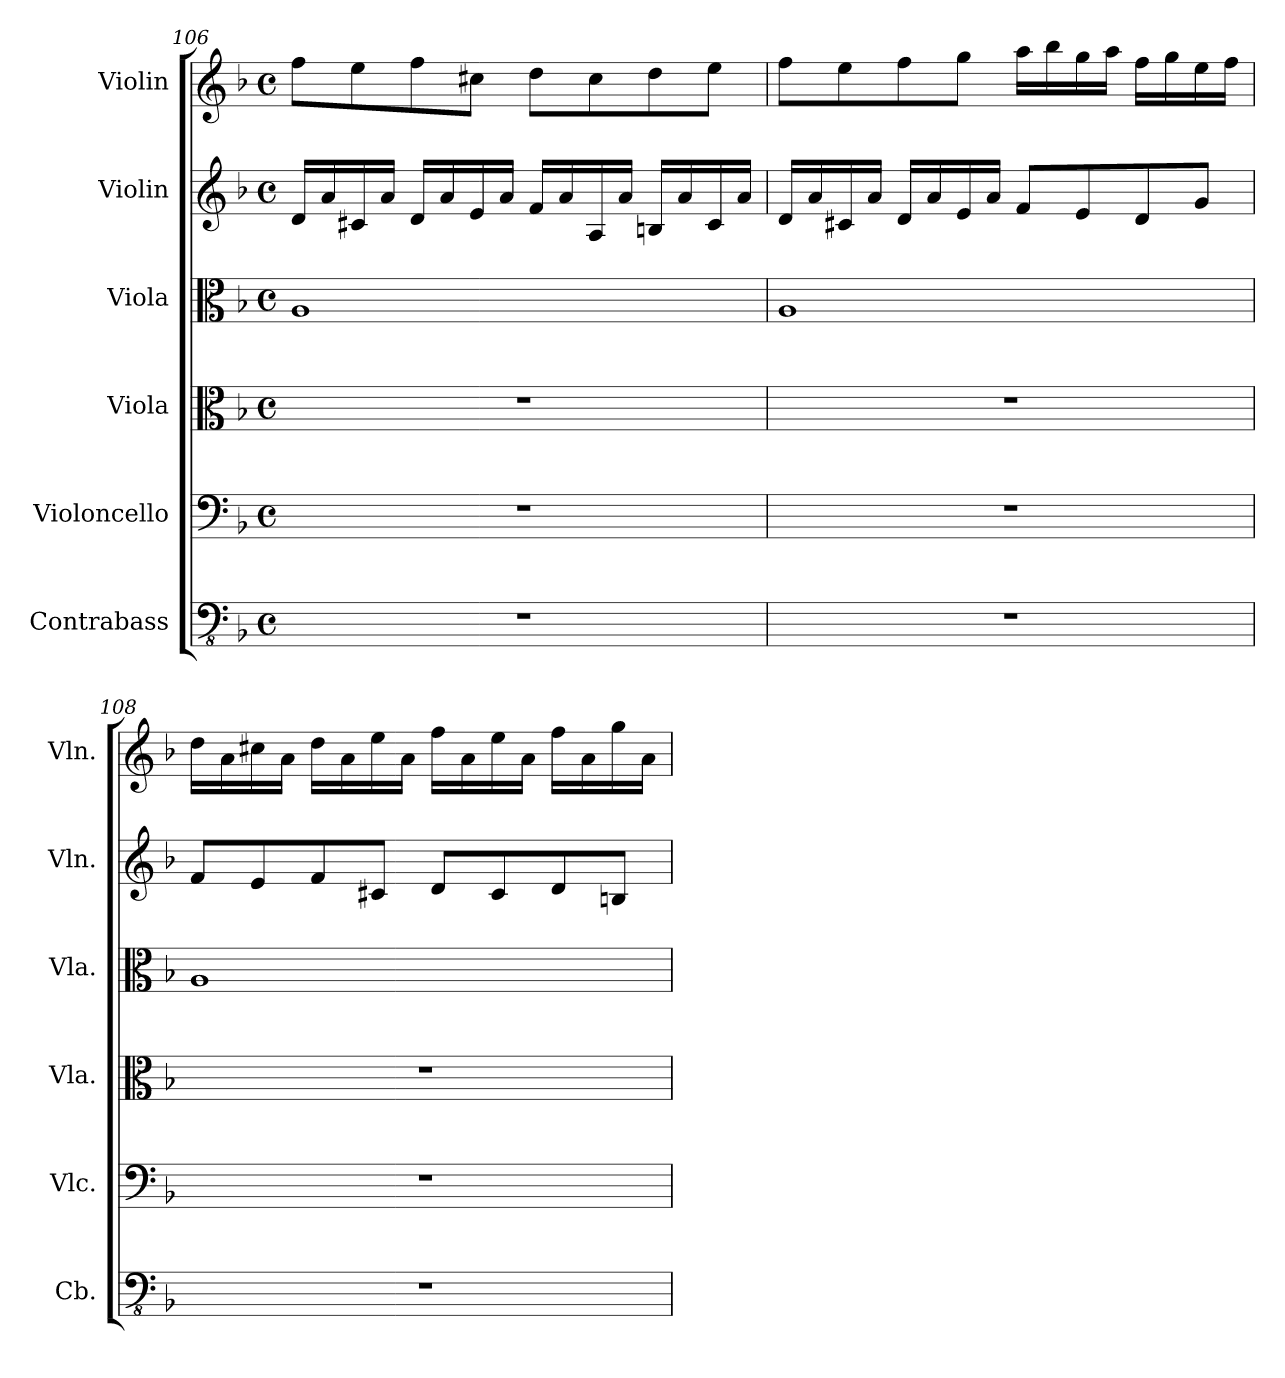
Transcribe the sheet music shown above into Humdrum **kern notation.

**kern	**kern	**kern	**kern	**kern	**kern
*part6	*part5	*part4	*part3	*part2	*part1
*staff6	*staff5	*staff4	*staff3	*staff2	*staff1
*I"Contrabass	*I"Violoncello	*I"Viola	*I"Viola	*I"Violin	*I"Violin
*I'Cb.	*I'Vlc.	*I'Vla.	*I'Vla.	*I'Vln.	*I'Vln.
!!LO:PB:g=z
*clefFv4	*clefF4	*clefC3	*clefC3	*clefG2	*clefG2
*ITrd7c12	*	*	*	*	*
*k[b-]	*k[b-]	*k[b-]	*k[b-]	*k[b-]	*k[b-]
*M4/4	*M4/4	*M4/4	*M4/4	*M4/4	*M4/4
*met(c)	*met(c)	*met(c)	*met(c)	*met(c)	*met(c)
=106	=106	=106	=106	=106	=106
1r	1r	1r	1A	16d/LL	8ff\L
.	.	.	.	16a/	.
.	.	.	.	16c#X/	8ee\
.	.	.	.	16a/JJ	.
.	.	.	.	16d/LL	8ff\
.	.	.	.	16a/	.
.	.	.	.	16e/	8cc#X\J
.	.	.	.	16a/JJ	.
.	.	.	.	16f/LL	8dd\L
.	.	.	.	16a/	.
.	.	.	.	16A/	8cc#\
.	.	.	.	16a/JJ	.
.	.	.	.	16Bn/LL	8dd\
.	.	.	.	16a/	.
.	.	.	.	16c#/	8ee\J
.	.	.	.	16a/JJ	.
=107	=107	=107	=107	=107	=107
1r	1r	1r	1A	16d/LL	8ff\L
.	.	.	.	16a/	.
.	.	.	.	16c#X/	8ee\
.	.	.	.	16a/JJ	.
.	.	.	.	16d/LL	8ff\
.	.	.	.	16a/	.
.	.	.	.	16e/	8gg\J
.	.	.	.	16a/JJ	.
.	.	.	.	8f/L	16aa\LL
.	.	.	.	.	16bb-\
.	.	.	.	8e/	16gg\
.	.	.	.	.	16aa\JJ
.	.	.	.	8d/	16ff\LL
.	.	.	.	.	16gg\
.	.	.	.	8g/J	16ee\
.	.	.	.	.	16ff\JJ
!!LO:LB:g=z
=108	=108	=108	=108	=108	=108
1r	1r	1r	1A	8f/L	16dd\LL
.	.	.	.	.	16a\
.	.	.	.	8e/	16cc#X\
.	.	.	.	.	16a\JJ
.	.	.	.	8f/	16dd\LL
.	.	.	.	.	16a\
.	.	.	.	8c#X/J	16ee\
.	.	.	.	.	16a\JJ
.	.	.	.	8d/L	16ff\LL
.	.	.	.	.	16a\
.	.	.	.	8c#/	16ee\
.	.	.	.	.	16a\JJ
.	.	.	.	8d/	16ff\LL
.	.	.	.	.	16a\
.	.	.	.	8Bn/J	16gg\
.	.	.	.	.	16a\JJ
=	=	=	=	=	=
*-	*-	*-	*-	*-	*-
